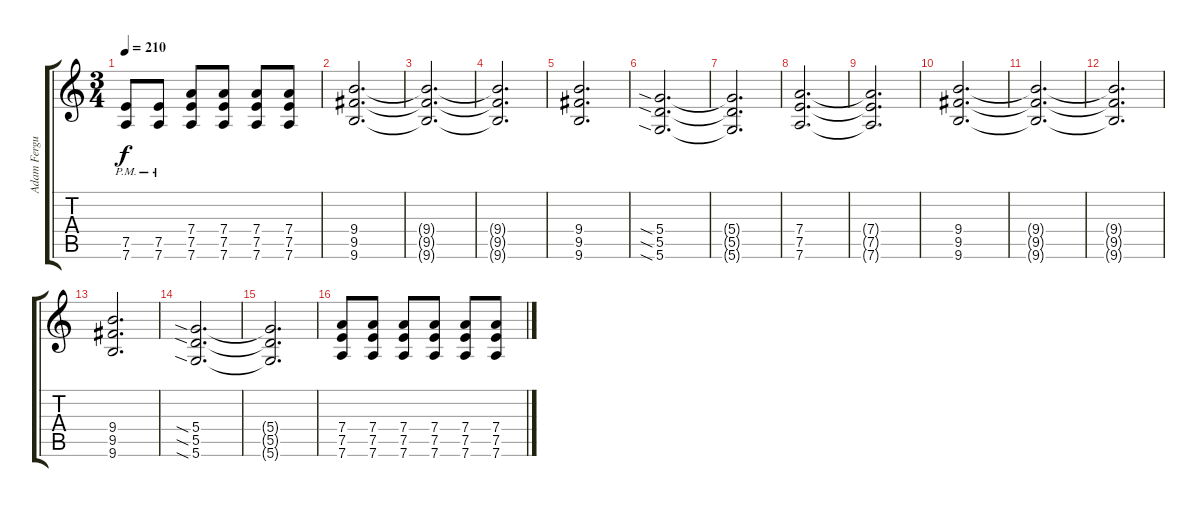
\track ("Adam Ferguson - Guitar Doubled" "Adam Fergu") {instrument overdrivenguitar}
\staff {score tabs}
\tuning (E4 B3 G3 D3 A2 D2) {hide}
\ts (3 4)
\tempo 210
\clef g2
\ks c
(7.5{pm} 7.6{pm}).8{dy f} (7.5{pm} 7.6{pm}).8 (7.4 7.5 7.6).8 (7.4 7.5 7.6).8 (7.4 7.5 7.6).8 (7.4 7.5 7.6).8 |
(9.4 9.5 9.6).2{d} |
(9.4{t} 9.5{t} 9.6{t}).2{d} |
(9.4{t} 9.5{t} 9.6{t}).2{d} |
(9.4 9.5 9.6).2{d} |
(5.4{sia} 5.5{sia} 5.6{sia}).2{d} |
(5.4{t} 5.5{t} 5.6{t}).2{d} |
(7.4 7.5 7.6).2{d} |
(7.4{t} 7.5{t} 7.6{t}).2{d} |
(9.4 9.5 9.6).2{d} |
(9.4{t} 9.5{t} 9.6{t}).2{d} |
(9.4{t} 9.5{t} 9.6{t}).2{d} |
(9.4 9.5 9.6).2{d} |
(5.4{sia} 5.5{sia} 5.6{sia}).2{d} |
(5.4{t} 5.5{t} 5.6{t}).2{d} |
(7.4 7.5 7.6).8 (7.4 7.5 7.6).8 (7.4 7.5 7.6).8 (7.4 7.5 7.6).8 (7.4 7.5 7.6).8 (7.4 7.5 7.6).8
